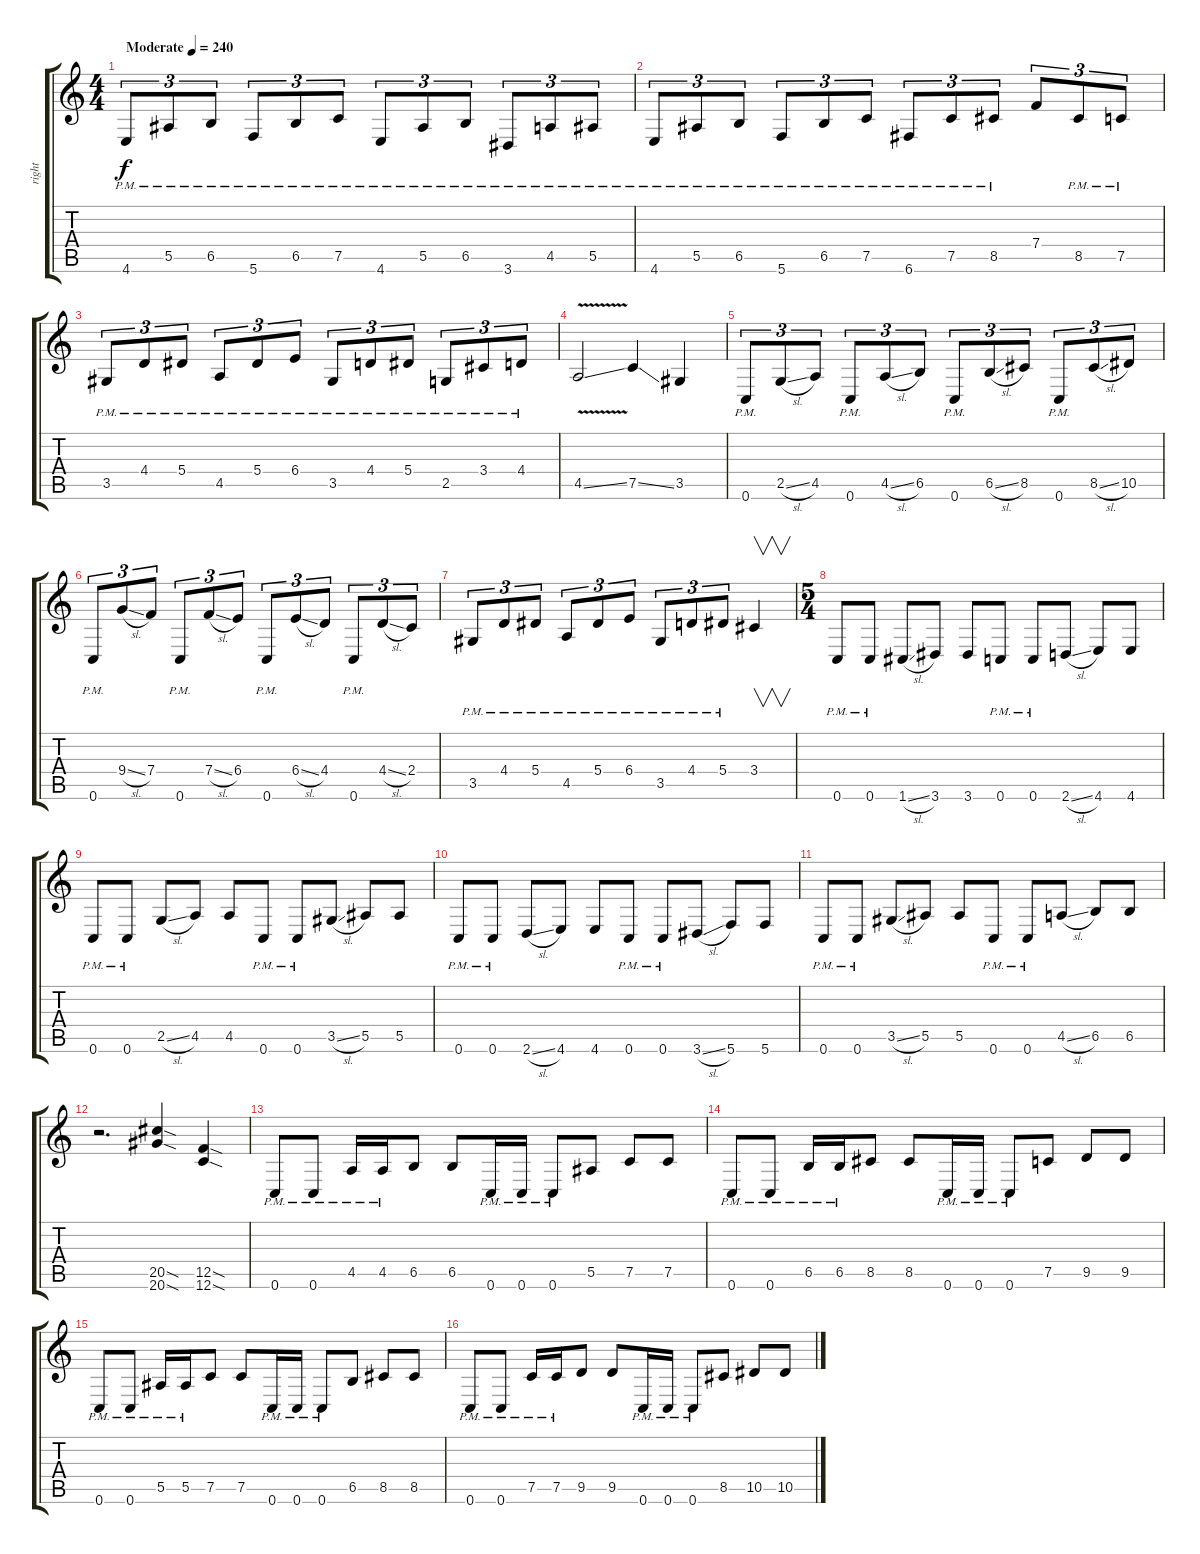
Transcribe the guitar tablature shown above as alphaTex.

\track ("right" "right") {instrument distortionguitar}
\staff {score tabs}
\tuning (C4 G3 Eb3 Bb2 F2 C2) {hide}
\ts (4 4)
\tempo (240 "Moderate")
\tempo 150
\tempo (240 "Moderate")
\clef g2
\ks c
4.6{pm}.8{tu (3 2) dy f instrument distortionguitar} 5.5{pm}.8{tu (3 2)} 6.5{pm}.8{tu (3 2)} 5.6{pm}.8{tu (3 2)} 6.5{pm}.8{tu (3 2)} 7.5{pm}.8{tu (3 2)} 4.6{pm}.8{tu (3 2)} 5.5{pm}.8{tu (3 2)} 6.5{pm}.8{tu (3 2)} 3.6{pm}.8{tu (3 2)} 4.5{pm}.8{tu (3 2)} 5.5{pm}.8{tu (3 2)} |
4.6{pm}.8{tu (3 2)} 5.5{pm}.8{tu (3 2)} 6.5{pm}.8{tu (3 2)} 5.6{pm}.8{tu (3 2)} 6.5{pm}.8{tu (3 2)} 7.5{pm}.8{tu (3 2)} 6.6{pm}.8{tu (3 2)} 7.5{pm}.8{tu (3 2)} 8.5{pm}.8{tu (3 2)} 7.4.8{tu (3 2)} 8.5{pm}.8{tu (3 2)} 7.5{pm}.8{tu (3 2)} |
3.5{pm}.8{tu (3 2)} 4.4{pm}.8{tu (3 2)} 5.4{pm}.8{tu (3 2)} 4.5{pm}.8{tu (3 2)} 5.4{pm}.8{tu (3 2)} 6.4{pm}.8{tu (3 2)} 3.5{pm}.8{tu (3 2)} 4.4{pm}.8{tu (3 2)} 5.4{pm}.8{tu (3 2)} 2.5{pm}.8{tu (3 2)} 3.4{pm}.8{tu (3 2)} 4.4{pm}.8{tu (3 2)} |
4.5{v ss}.2 7.5{ss}.4 3.5.4 |
0.6{pm}.8{tu (3 2)} 2.5{sl}.8{tu (3 2)} 4.5.8{tu (3 2)} 0.6{pm}.8{tu (3 2)} 4.5{sl}.8{tu (3 2)} 6.5.8{tu (3 2)} 0.6{pm}.8{tu (3 2)} 6.5{sl}.8{tu (3 2)} 8.5.8{tu (3 2)} 0.6{pm}.8{tu (3 2)} 8.5{sl}.8{tu (3 2)} 10.5.8{tu (3 2)} |
0.6{pm}.8{tu (3 2)} 9.4{sl}.8{tu (3 2)} 7.4.8{tu (3 2)} 0.6{pm}.8{tu (3 2)} 7.4{sl}.8{tu (3 2)} 6.4.8{tu (3 2)} 0.6{pm}.8{tu (3 2)} 6.4{sl}.8{tu (3 2)} 4.4.8{tu (3 2)} 0.6{pm}.8{tu (3 2)} 4.4{sl}.8{tu (3 2)} 2.4.8{tu (3 2)} |
3.5{pm}.8{tu (3 2)} 4.4{pm}.8{tu (3 2)} 5.4{pm}.8{tu (3 2)} 4.5{pm}.8{tu (3 2)} 5.4{pm}.8{tu (3 2)} 6.4{pm}.8{tu (3 2)} 3.5{pm}.8{tu (3 2)} 4.4{pm}.8{tu (3 2)} 5.4{pm}.8{tu (3 2)} 3.4.4{v} |
\ts (5 4)
0.6{pm}.8 0.6{pm}.8 1.6{sl}.8 3.6.8 3.6.8 0.6{pm}.8 0.6{pm}.8 2.6{sl}.8 4.6.8 4.6.8 |
0.6{pm}.8 0.6{pm}.8 2.5{sl}.8 4.5.8 4.5.8 0.6{pm}.8 0.6{pm}.8 3.5{sl}.8 5.5.8 5.5.8 |
0.6{pm}.8 0.6{pm}.8 2.6{sl}.8 4.6.8 4.6.8 0.6{pm}.8 0.6{pm}.8 3.6{sl}.8 5.6.8 5.6.8 |
0.6{pm}.8 0.6{pm}.8 3.5{sl}.8 5.5.8 5.5.8 0.6{pm}.8 0.6{pm}.8 4.5{sl}.8 6.5.8 6.5.8 |
r.2{d} (20.5{sod} 20.6{sod}).4 (12.5{sod} 12.6{sod}).4 |
0.6{pm}.8 0.6{pm}.8 4.5{pm}.16 4.5{pm}.16 6.5.8 6.5.8 0.6{pm}.16 0.6{pm}.16 0.6{pm}.8 5.5.8 7.5.8 7.5.8 |
0.6{pm}.8 0.6{pm}.8 6.5{pm}.16 6.5{pm}.16 8.5.8 8.5.8 0.6{pm}.16 0.6{pm}.16 0.6{pm}.8 7.5.8 9.5.8 9.5.8 |
0.6{pm}.8 0.6{pm}.8 5.5{pm}.16 5.5{pm}.16 7.5.8 7.5.8 0.6{pm}.16 0.6{pm}.16 0.6{pm}.8 6.5.8 8.5.8 8.5.8 |
0.6{pm}.8 0.6{pm}.8 7.5{pm}.16 7.5{pm}.16 9.5.8 9.5.8 0.6{pm}.16 0.6{pm}.16 0.6{pm}.8 8.5.8 10.5.8 10.5.8
